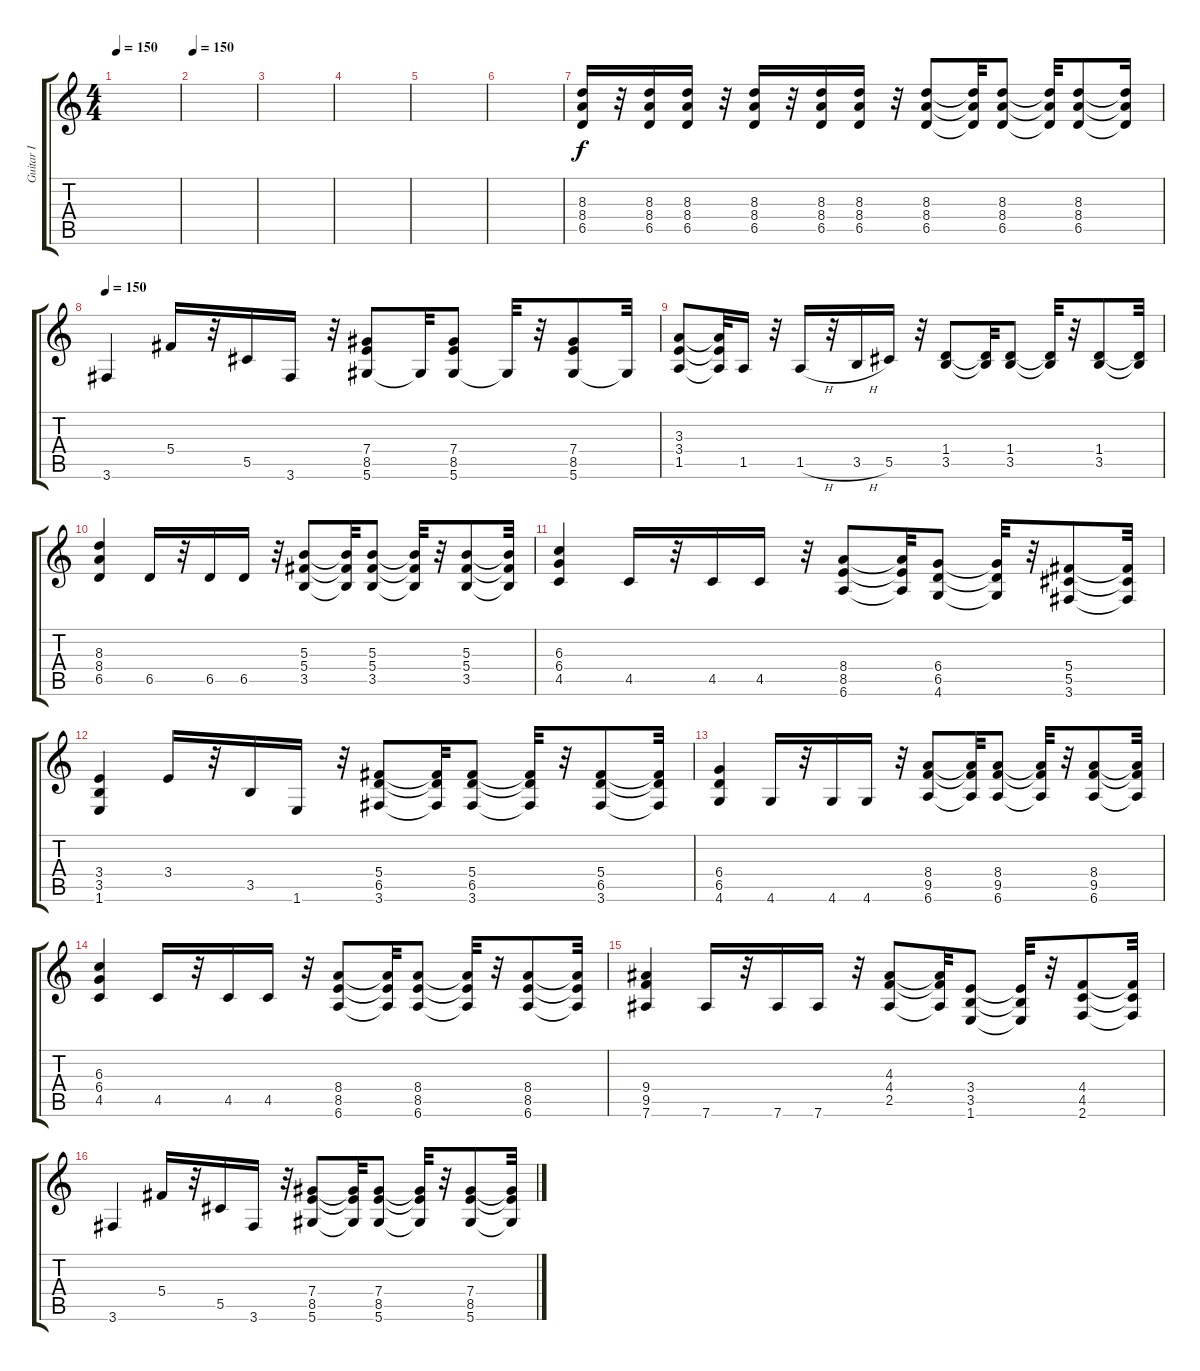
\track ("Guitar I" "Guitar I") {instrument distortionguitar}
\staff {score tabs}
\tuning (Eb4 Bb3 Gb3 Db3 Ab2 Eb2) {hide}
\ts (4 4)
\tempo 150
\clef g2
\ks c
|
\tempo 150
|
|
|
|
|
(8.3 8.4 6.5).16 r.32 (8.3 8.4 6.5).16 (8.3 8.4 6.5).16 r.32 (8.3 8.4 6.5).16 r.32 (8.3 8.4 6.5).16 (8.3 8.4 6.5).16 r.32 (8.3 8.4 6.5).8 (8.3{t} 8.4{t} 6.5{t}).32 (8.3 8.4 6.5).8 (8.3{t} 8.4{t} 6.5{t}).32 (8.3 8.4 6.5).8 (8.3{t} 8.4{t} 6.5{t}).16 |
\tempo 150
3.6.4 5.4.16 r.32 5.5.16 3.6.16 r.32 (7.4 8.5 5.6).8 5.6{t}.32 (7.4 8.5 5.6).8 5.6{t}.32 r.32 (7.4 8.5 5.6).8 5.6{t}.32 |
(3.3 3.4 1.5).8 (3.3{t} 3.4{t} 1.5{t}).32 1.5.16 r.32 1.5{h}.16 r.32 3.5{h}.16 5.5.16 r.32 (1.4 3.5).8 (1.4{t} 3.5{t}).32 (1.4 3.5).8 (1.4{t} 3.5{t}).32 r.32 (1.4 3.5).8 (1.4{t} 3.5{t}).32 |
(8.3 8.4 6.5).4 6.5.16 r.32 6.5.16 6.5.16 r.32 (5.3 5.4 3.5).8 (5.3{t} 5.4{t} 3.5{t}).32 (5.3 5.4 3.5).8 (5.3{t} 5.4{t} 3.5{t}).32 r.32 (5.3 5.4 3.5).8 (5.3{t} 5.4{t} 3.5{t}).32 |
(6.3 6.4 4.5).4 4.5.16 r.32 4.5.16 4.5.16 r.32 (8.4 8.5 6.6).8 (8.4{t} 8.5{t} 6.6{t}).32 (6.4 6.5 4.6).8 (6.4{t} 6.5{t} 4.6{t}).32 r.32 (5.4 5.5 3.6).8 (5.4{t} 5.5{t} 3.6{t}).32 |
(3.4 3.5 1.6).4 3.4.16 r.32 3.5.16 1.6.16 r.32 (5.4 6.5 3.6).8 (5.4{t} 6.5{t} 3.6{t}).32 (5.4 6.5 3.6).8 (5.4{t} 6.5{t} 3.6{t}).32 r.32 (5.4 6.5 3.6).8 (5.4{t} 6.5{t} 3.6{t}).32 |
(6.4 6.5 4.6).4 4.6.16 r.32 4.6.16 4.6.16 r.32 (8.4 9.5 6.6).8 (8.4{t} 9.5{t} 6.6{t}).32 (8.4 9.5 6.6).8 (8.4{t} 9.5{t} 6.6{t}).32 r.32 (8.4 9.5 6.6).8 (8.4{t} 9.5{t} 6.6{t}).32 |
(6.3 6.4 4.5).4 4.5.16 r.32 4.5.16 4.5.16 r.32 (8.4 8.5 6.6).8 (8.4{t} 8.5{t} 6.6{t}).32 (8.4 8.5 6.6).8 (8.4{t} 8.5{t} 6.6{t}).32 r.32 (8.4 8.5 6.6).8 (8.4{t} 8.5{t} 6.6{t}).32 |
(9.4 9.5 7.6).4 7.6.16 r.32 7.6.16 7.6.16 r.32 (4.3 4.4 2.5).8 (4.3{t} 4.4{t} 2.5{t}).32 (3.4 3.5 1.6).8 (3.4{t} 3.5{t} 1.6{t}).32 r.32 (4.4 4.5 2.6).8 (4.4{t} 4.5{t} 2.6{t}).32 |
3.6.4 5.4.16 r.32 5.5.16 3.6.16 r.32 (7.4 8.5 5.6).8 (7.4{t} 8.5{t} 5.6{t}).32 (7.4 8.5 5.6).8 (7.4{t} 8.5{t} 5.6{t}).32 r.32 (7.4 8.5 5.6).8 (7.4{t} 8.5{t} 5.6{t}).32
